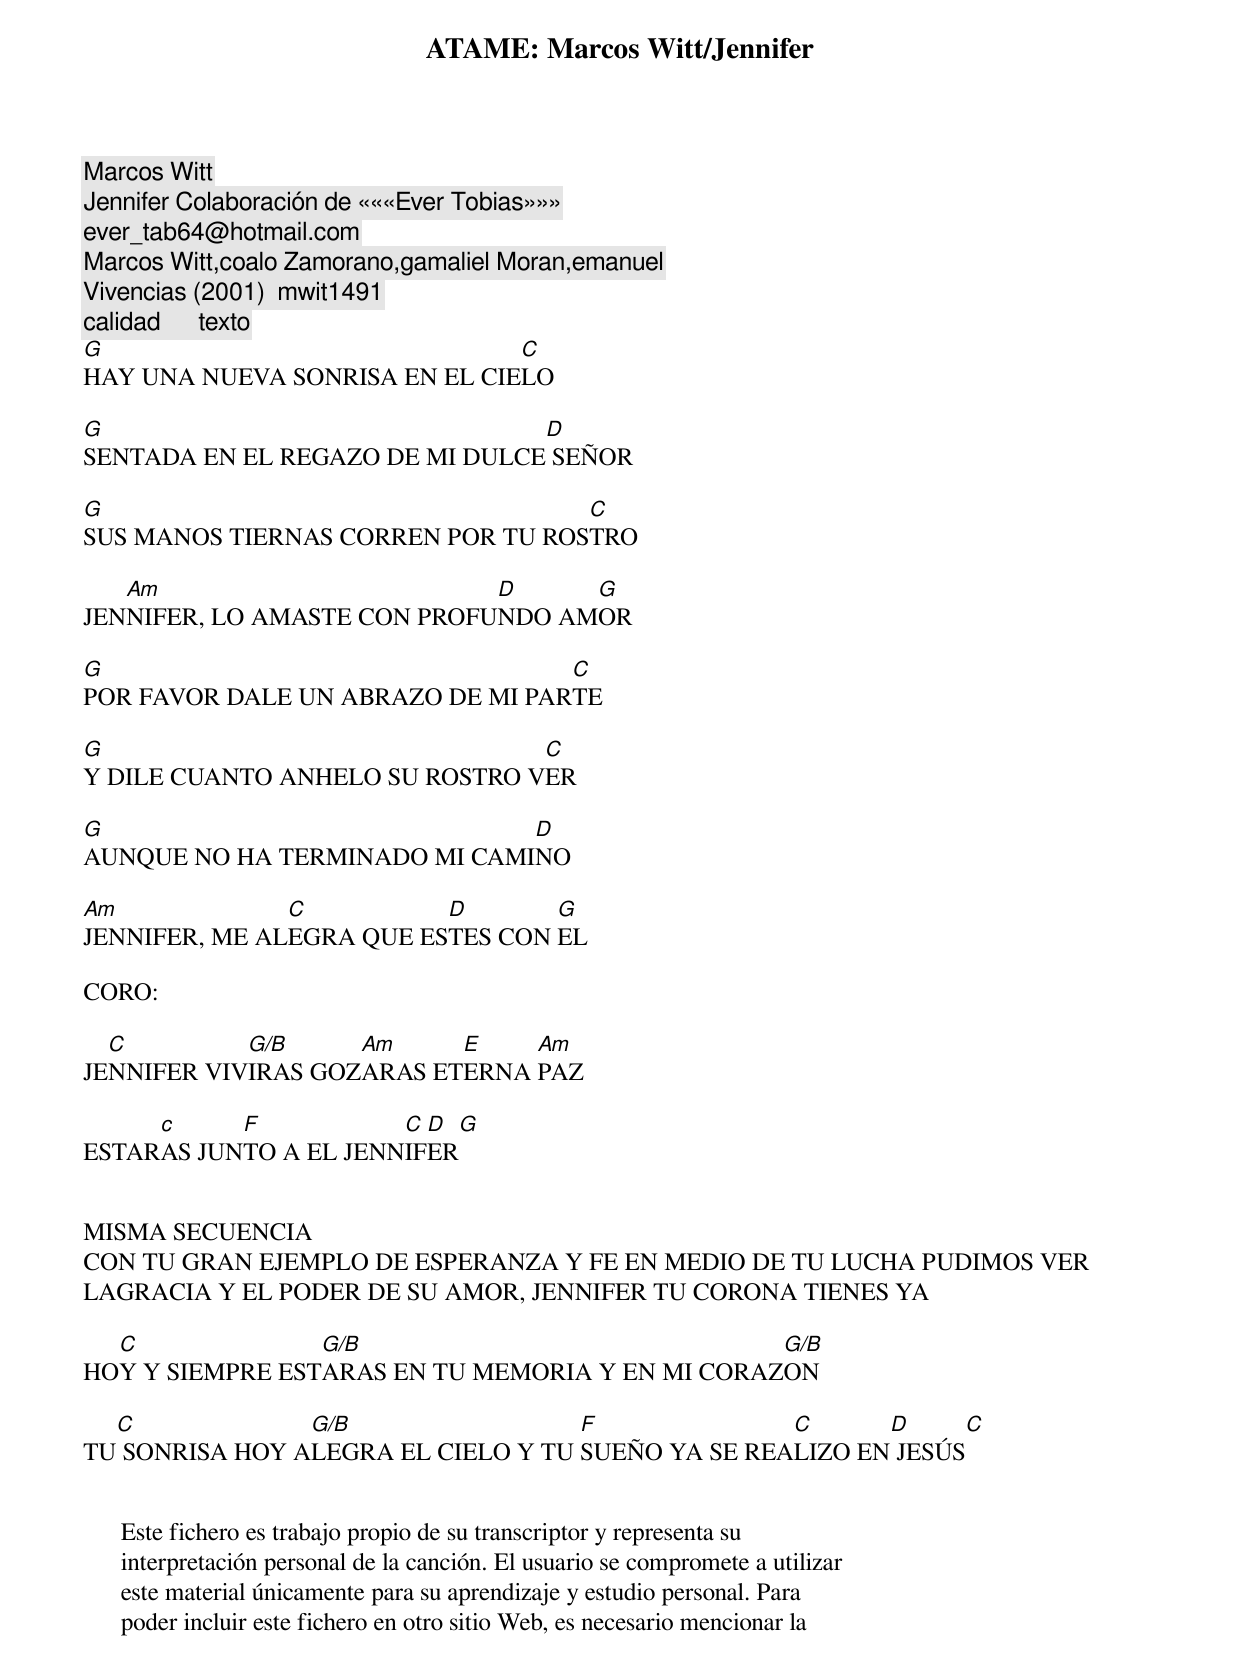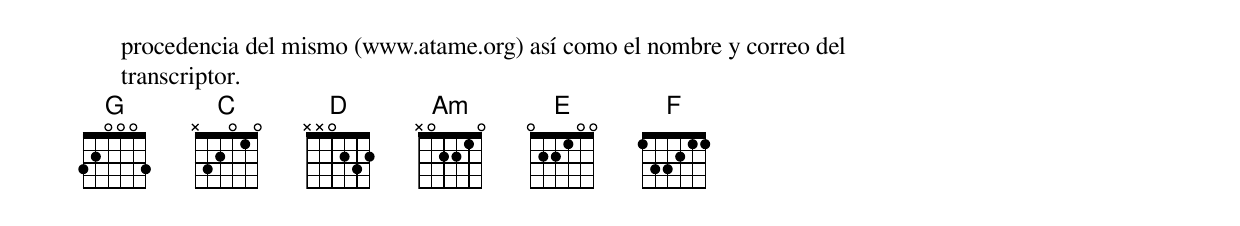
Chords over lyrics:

ATAME: Marcos Witt/Jennifer

      Marcos Witt
      Jennifer Colaboración de «««Ever Tobias»»»
      ever_tab64@hotmail.com
      Marcos Witt,coalo Zamorano,gamaliel Moran,emanuel
      Vivencias (2001)  mwit1491
      calidad      texto
G                              C
HAY UNA NUEVA SONRISA EN EL CIELO

G                               D
SENTADA EN EL REGAZO DE MI DULCE SEÑOR

G                                  C
SUS MANOS TIERNAS CORREN POR TU ROSTRO

   Am                        D     G
JENNIFER, LO AMASTE CON PROFUNDO AMOR

G                                 C
POR FAVOR DALE UN ABRAZO DE MI PARTE

G                               C
Y DILE CUANTO ANHELO SU ROSTRO VER

G                             D
AUNQUE NO HA TERMINADO MI CAMINO

Am             C          D       G
JENNIFER, ME ALEGRA QUE ESTES CON EL

CORO:

  C         G/B     Am     E    Am
JENNIFER VIVIRAS GOZARAS ETERNA PAZ

     c     F           C D G
ESTARAS JUNTO A EL JENNIFER


MISMA SECUENCIA
CON TU GRAN EJEMPLO DE ESPERANZA Y FE EN MEDIO DE TU LUCHA PUDIMOS VER
LAGRACIA Y EL PODER DE SU AMOR, JENNIFER TU CORONA TIENES YA

  C              G/B                             G/B
HOY Y SIEMPRE ESTARAS EN TU MEMORIA Y EN MI CORAZON

  C             G/B                 F              C      D        C
TU SONRISA HOY ALEGRA EL CIELO Y TU SUEÑO YA SE REALIZO EN JESÚS


      Este fichero es trabajo propio de su transcriptor y representa su
      interpretación personal de la canción. El usuario se compromete a utilizar
      este material únicamente para su aprendizaje y estudio personal. Para
      poder incluir este fichero en otro sitio Web, es necesario mencionar la
      procedencia del mismo (www.atame.org) así como el nombre y correo del
      transcriptor.
